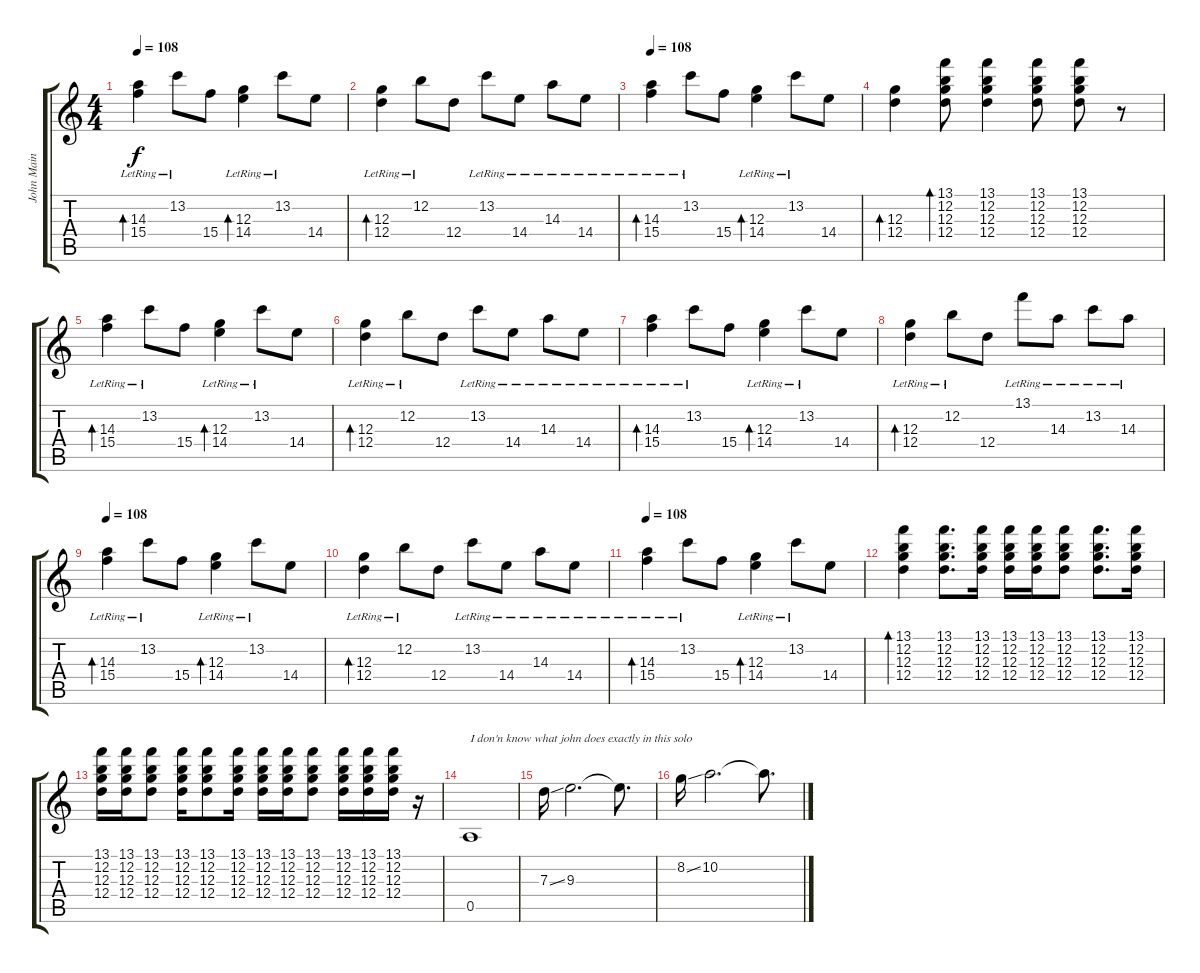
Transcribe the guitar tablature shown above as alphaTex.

\track ("John Main Guitar" "John Main ") {instrument electricguitarjazz}
\staff {score tabs}
\tuning (E4 B3 G3 D3 A2 E2) {hide}
\ts (4 4)
\tempo 108
\clef g2
\ks c
(14.3{lr} 15.4{lr}).4{bd 120 dy f} 13.2{lr}.8 15.4.8 (12.3{lr} 14.4{lr}).4{bd 120} 13.2{lr}.8 14.4.8 |
(12.3 12.4{lr}).4{bd 120} 12.2{lr}.8 12.4.8 13.2{lr}.8 14.4{lr}.8 14.3{lr}.8 14.4{lr}.8 |
\tempo 108
(14.3{lr} 15.4{lr}).4{bd 120} 13.2{lr}.8 15.4.8 (12.3{lr} 14.4{lr}).4{bd 120} 13.2{lr}.8 14.4.8 |
(12.3 12.4).4{bd 120} (13.1 12.2 12.3 12.4).8{bd 120} (13.1 12.2 12.3 12.4).4 (13.1 12.2 12.3 12.4).8 (13.1 12.2 12.3 12.4).8 r.8 |
(14.3{lr} 15.4{lr}).4{bd 120} 13.2{lr}.8 15.4.8 (12.3{lr} 14.4{lr}).4{bd 120} 13.2{lr}.8 14.4.8 |
(12.3 12.4{lr}).4{bd 120} 12.2{lr}.8 12.4.8 13.2{lr}.8 14.4{lr}.8 14.3{lr}.8 14.4{lr}.8 |
(14.3{lr} 15.4{lr}).4{bd 120} 13.2{lr}.8 15.4.8 (12.3{lr} 14.4{lr}).4{bd 120} 13.2{lr}.8 14.4.8 |
(12.3 12.4{lr}).4{bd 120} 12.2{lr}.8 12.4.8 13.1{lr}.8 14.3{lr}.8 13.2{lr}.8 14.3{lr}.8 |
\tempo 108
(14.3{lr} 15.4{lr}).4{bd 120} 13.2{lr}.8 15.4.8 (12.3{lr} 14.4{lr}).4{bd 120} 13.2{lr}.8 14.4.8 |
(12.3 12.4{lr}).4{bd 120} 12.2{lr}.8 12.4.8 13.2{lr}.8 14.4{lr}.8 14.3{lr}.8 14.4{lr}.8 |
\tempo 108
(14.3{lr} 15.4{lr}).4{bd 120} 13.2{lr}.8 15.4.8 (12.3{lr} 14.4{lr}).4{bd 120} 13.2{lr}.8 14.4.8 |
(13.1 12.2 12.3 12.4).4{bd 120} (13.1 12.2 12.3 12.4).8{d} (13.1 12.2 12.3 12.4).16 (13.1 12.2 12.3 12.4).16 (13.1 12.2 12.3 12.4).16 (13.1 12.2 12.3 12.4).8 (13.1 12.2 12.3 12.4).8{d} (13.1 12.2 12.3 12.4).16 |
(13.1 12.2 12.3 12.4).16 (13.1 12.2 12.3 12.4).16 (13.1 12.2 12.3 12.4).8 (13.1 12.2 12.3 12.4).16 (13.1 12.2 12.3 12.4).8 (13.1 12.2 12.3 12.4).16 (13.1 12.2 12.3 12.4).16 (13.1 12.2 12.3 12.4).16 (13.1 12.2 12.3 12.4).8 (13.1 12.2 12.3 12.4).16 (13.1 12.2 12.3 12.4).16 (13.1 12.2 12.3 12.4).16 r.16 |
0.5.1{txt "I don'n know what john does exactly in this solo" volume 16 instrument distortionguitar} |
7.3{ss}.16 9.3.2{d} 9.3{t}.8{d} |
8.2{ss}.16 10.2.2{d} 10.2{t}.8{d}
